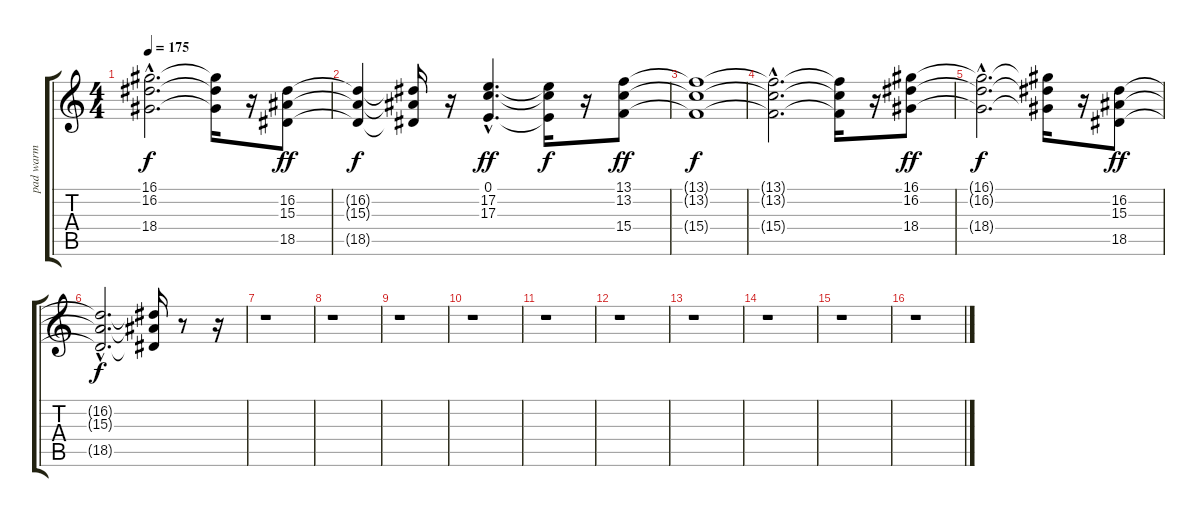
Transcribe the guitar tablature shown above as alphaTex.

\track ("pad warm" "pad warm") {instrument pad2warm}
\staff {score tabs}
\tuning (E4 B3 G3 D3 A2 E2) {hide}
\ts (4 4)
\tempo 175
\clef g2
\ks c
(16.1{hac t} 16.2{hac t} 18.4{hac t}).2{d dy f} (16.1{t} 16.2{t} 18.4{t}).16 r.16 (16.2 15.3 18.5).8{dy ff} |
(16.2{t} 15.3{t} 18.5{t}).4{dy f} (16.2{t} 15.3{t} 18.5{t}).16 r.16 (0.1{hac} 17.2{hac} 17.3{hac}).4{d dy ff} (0.1{t} 17.2{t} 17.3{t}).16{dy f} r.16 (13.1 13.2 15.4).8{dy ff} |
(13.1{t} 13.2{t} 15.4{t}).1{dy f} |
(13.1{hac t} 13.2{hac t} 15.4{hac t}).2{d} (13.1{t} 13.2{t} 15.4{t}).16 r.16 (16.1 16.2 18.4).8{dy ff} |
(16.1{hac t} 16.2{hac t} 18.4{hac t}).2{d dy f} (16.1{t} 16.2{t} 18.4{t}).16 r.16 (16.2 15.3 18.5).8{dy ff} |
(16.2{hac t} 15.3{hac t} 18.5{hac t}).2{d dy f} (16.2{t} 15.3{t} 18.5{t}).16 r.8 r.16 |
r.1 |
r.1 |
r.1 |
r.1 |
r.1 |
r.1 |
r.1 |
r.1 |
r.1 |
r.1
